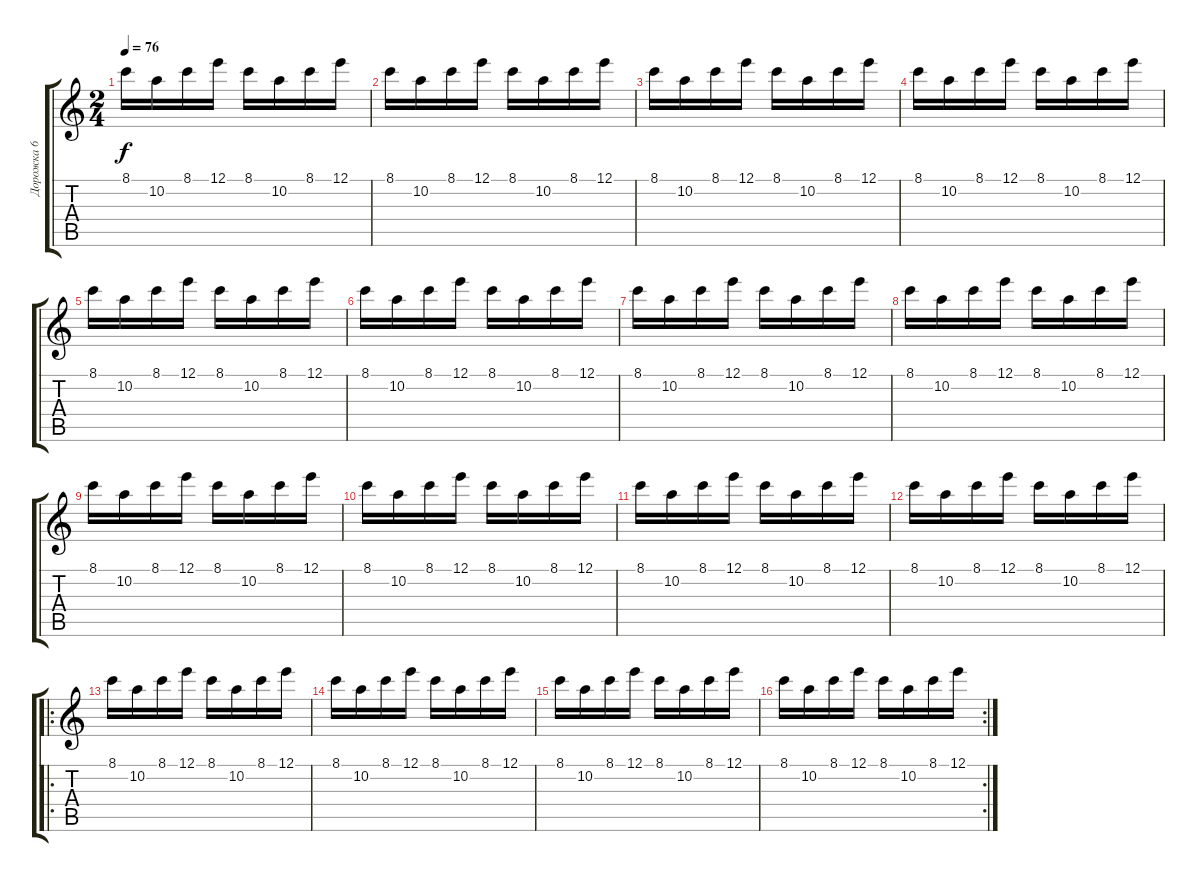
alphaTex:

\track ("Дорожка 6" "Дорожка 6") {instrument acousticguitarnylon}
\staff {score tabs}
\tuning (E4 B3 G3 D3 A2 E2) {hide}
\ts (2 4)
\tempo 76
\clef g2
\ks c
8.1.16{dy f} 10.2.16 8.1.16 12.1.16 8.1.16 10.2.16 8.1.16 12.1.16 |
8.1.16 10.2.16 8.1.16 12.1.16 8.1.16 10.2.16 8.1.16 12.1.16 |
8.1.16 10.2.16 8.1.16 12.1.16 8.1.16 10.2.16 8.1.16 12.1.16 |
8.1.16 10.2.16 8.1.16 12.1.16 8.1.16 10.2.16 8.1.16 12.1.16 |
8.1.16 10.2.16 8.1.16 12.1.16 8.1.16 10.2.16 8.1.16 12.1.16 |
8.1.16 10.2.16 8.1.16 12.1.16 8.1.16 10.2.16 8.1.16 12.1.16 |
8.1.16 10.2.16 8.1.16 12.1.16 8.1.16 10.2.16 8.1.16 12.1.16 |
8.1.16 10.2.16 8.1.16 12.1.16 8.1.16 10.2.16 8.1.16 12.1.16 |
8.1.16 10.2.16 8.1.16 12.1.16 8.1.16 10.2.16 8.1.16 12.1.16 |
8.1.16 10.2.16 8.1.16 12.1.16 8.1.16 10.2.16 8.1.16 12.1.16 |
8.1.16 10.2.16 8.1.16 12.1.16 8.1.16 10.2.16 8.1.16 12.1.16 |
8.1.16 10.2.16 8.1.16 12.1.16 8.1.16 10.2.16 8.1.16 12.1.16 |
\ro
8.1.16 10.2.16 8.1.16 12.1.16 8.1.16 10.2.16 8.1.16 12.1.16 |
8.1.16 10.2.16 8.1.16 12.1.16 8.1.16 10.2.16 8.1.16 12.1.16 |
8.1.16 10.2.16 8.1.16 12.1.16 8.1.16 10.2.16 8.1.16 12.1.16 |
\rc 2
8.1.16 10.2.16 8.1.16 12.1.16 8.1.16 10.2.16 8.1.16 12.1.16
